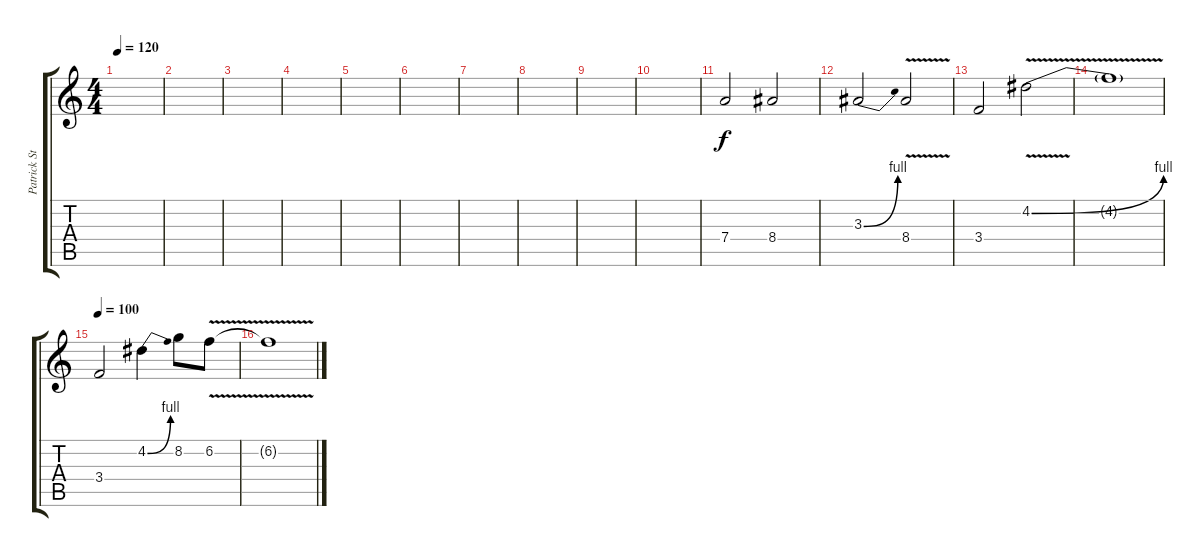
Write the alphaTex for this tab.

\track ("Patrick Stumph (Solo)" "Patrick St") {instrument overdrivenguitar}
\staff {score tabs}
\tuning (E4 B3 G3 D3 A2 E2) {hide}
\ts (4 4)
\tempo 120
\clef g2
\ks c
|
|
|
|
|
|
|
|
|
|
7.4.2 8.4.2 |
3.3{be (bend 0 0 60 4)}.2 8.4{v}.2 |
3.4.2 4.2{be (bend 0 0 60 4) v}.2 |
4.2{t}.1 |
\tempo 100
3.4.2 4.2{be (bend 0 0 60 4)}.4 8.2.8 6.2{v}.8 |
6.2{t}.1
